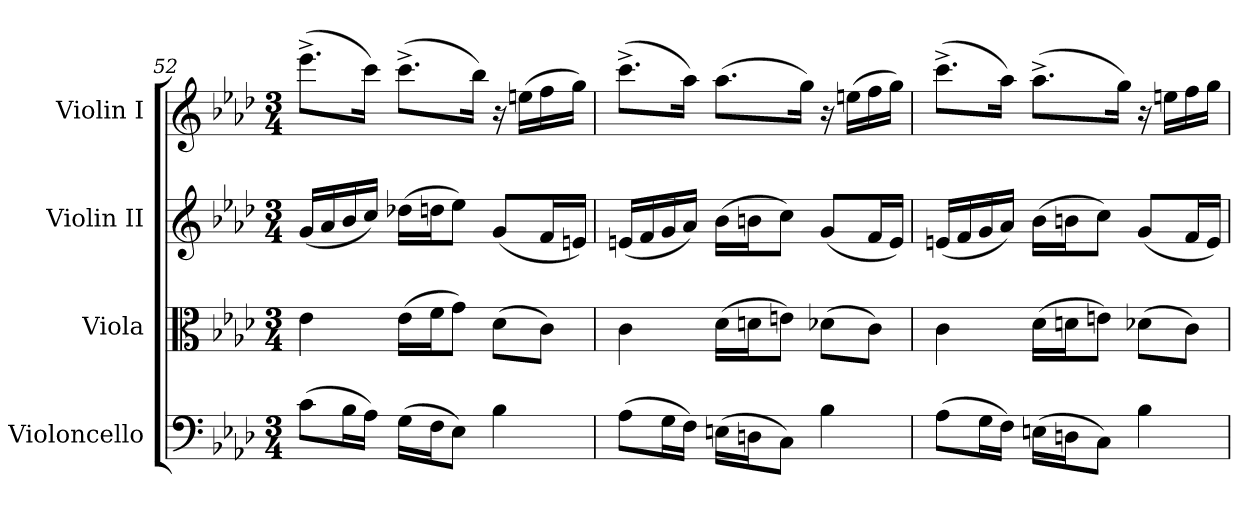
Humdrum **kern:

**kern	**kern	**kern	**kern
*part4	*part3	*part2	*part1
*staff4	*staff3	*staff2	*staff1
*I"Violoncello	*I"Viola	*I"Violin II	*I"Violin I
*I'Vc	*I'Vla	*I'Vln	*I'Vln
*clefF4	*clefC3	*clefG2	*clefG2
*k[b-e-a-d-]	*k[b-e-a-d-]	*k[b-e-a-d-]	*k[b-e-a-d-]
*M3/4	*M3/4	*M3/4	*M3/4
=52	=52	=52	=52
(>8c\L	4e-\	(<16g/LL	(>8.eee-^\L
.	.	16a-/	.
16B-\L	.	16b-/	.
16A-\JJ)	.	16cc/JJ)	16ccc\Jk)
(>16G\LL	(>16e-\LL	(>16dd-X\LL	(>8.ccc^\L
16F\J	16f\J	16ddn\J	.
8E-\J)	8g\J)	8ee-\J)	.
.	.	.	16bb-\Jk)
4B-\	(>8d-\L	(<8g/L	16r
.	.	.	(>16een\LL
.	8c\J)	16f/L	16ff\
.	.	16en/JJ)	16gg\JJ)
=53	=53	=53	=53
(>8A-\L	4c\	(<16en/LL	(>8.ccc^\L
.	.	16f/	.
16G\L	.	16g/	.
16F\JJ)	.	16a-/JJ)	16aa-\Jk)
(>16En\LL	(>16d-\LL	(>16b-\LL	(>8.aa-\L
16Dn\J	16dn\J	16bn\J	.
8C\J)	8en\J)	8cc\J)	.
.	.	.	16gg\Jk)
4B-\	(>8d-X\L	(<8g/L	16r
.	.	.	(>16een\LL
.	8c\J)	16f/L	16ff\
.	.	16e/JJ)	16gg\JJ)
!!LO:PB:g=z
=54	=54	=54	=54
(>8A-\L	4c\	(<16en/LL	(>8.ccc^\L
.	.	16f/	.
16G\L	.	16g/	.
16F\JJ)	.	16a-/JJ)	16aa-\Jk)
(>16En\LL	(>16d-\LL	(>16b-\LL	(>8.aa-^\L
16Dn\J	16dn\J	16bn\J	.
8C\J)	8en\J)	8cc\J)	.
.	.	.	16gg\Jk)
4B-\	(>8d-X\L	(<8g/L	16r
.	.	.	16een\LL
.	8c\J)	16f/L	16ff\
.	.	16e/JJ)	16gg\JJ
=	=	=	=
*-	*-	*-	*-
